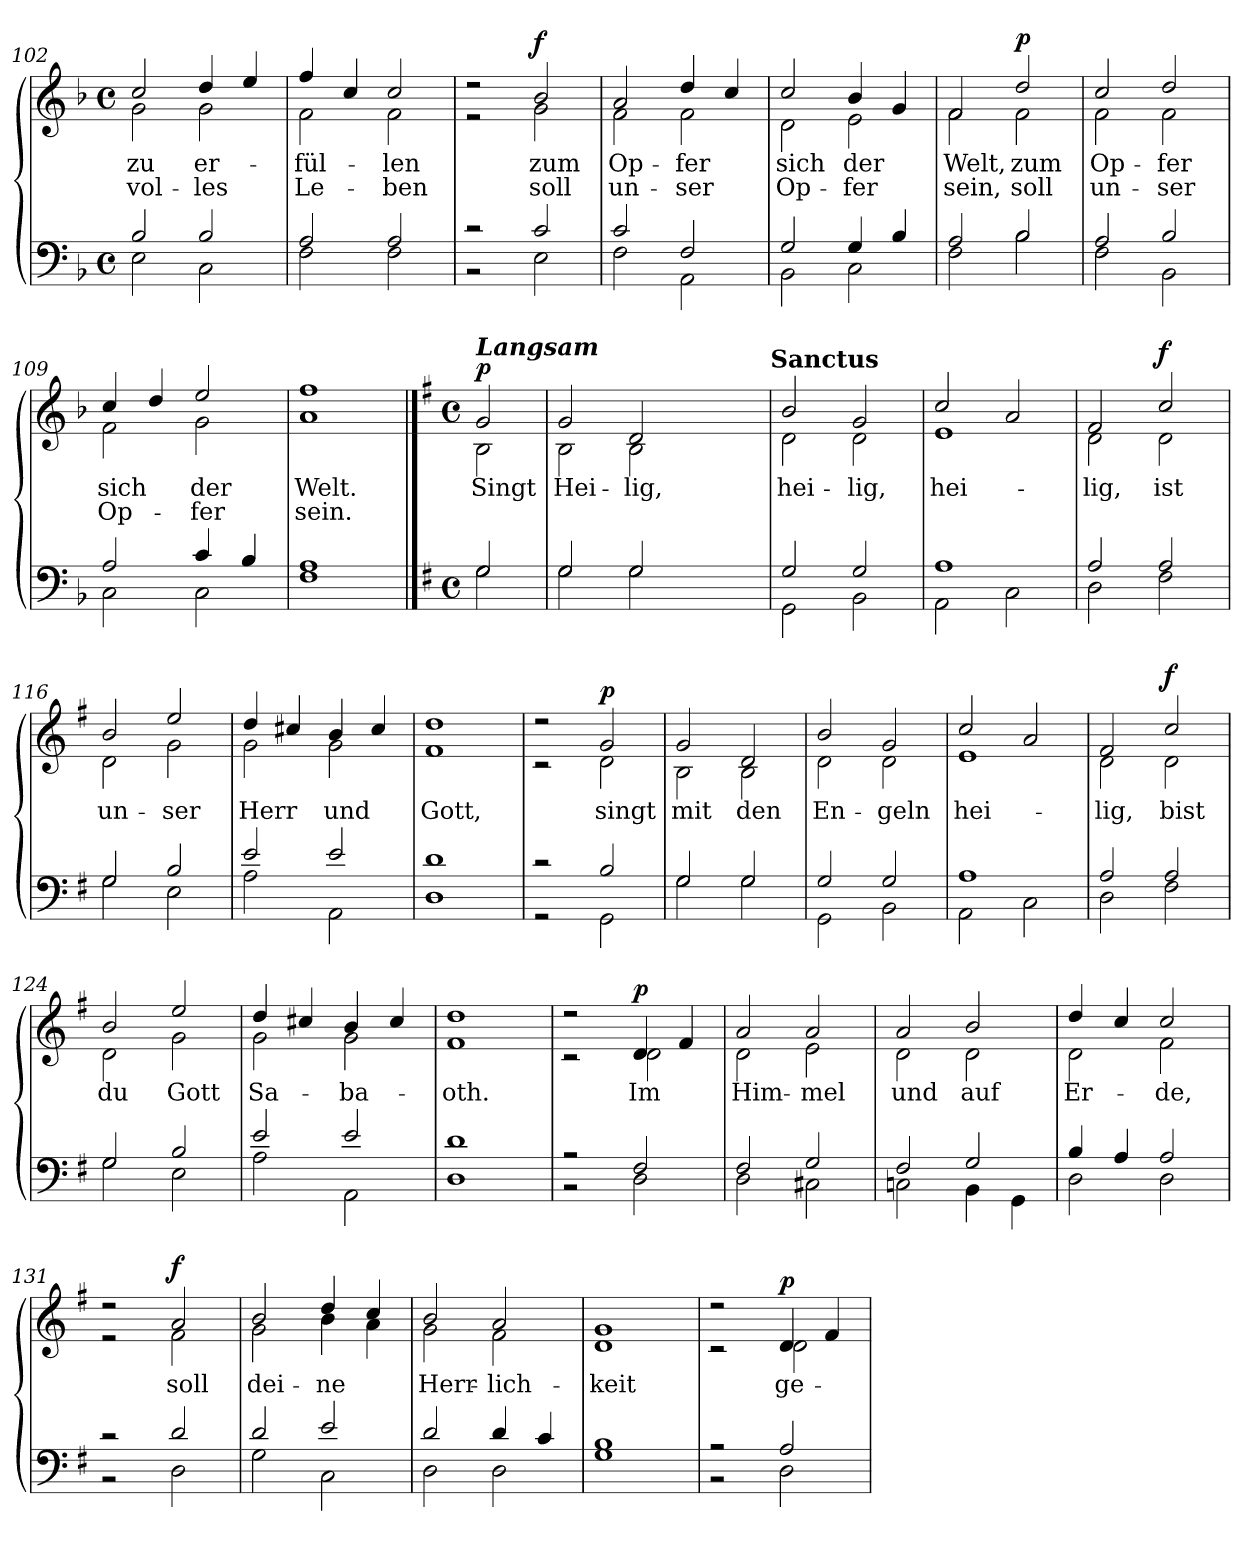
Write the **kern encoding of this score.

**kern	**kern	**text	**text	**dynam
*part1	*part1	*part1	*part1	*part1
*staff2	*staff1	*staff1	*staff1	*staff1/2
*clefF4	*clefG2	*	*	*
*k[b-]	*k[b-]	*	*	*
*F:	*F:	*	*	*
*M4/4	*M4/4	*	*	*
*met(c)	*met(c)	*	*	*
=102	=102	=102	=102	=102
*^	*	*	*	*
!	!	!	!LO:LY:b	!LO:LY:b	!
*	*	*^	*	*	*
2B-/	2E\	2cc/	2g\	zu	-vol-	.
!	!	!	!	!LO:LY:b	!LO:LY:b	!
2B-/	2C\	4dd/	2g\	er-	-les	.
.	.	4ee/	.	.	.	.
=103	=103	=103	=103	=103	=103	=103
!	!	!	!	!LO:LY:b	!LO:LY:b	!
2A/	2F\	4ff/	2f\	-fül-	Le-	.
.	.	4cc/	.	.	.	.
!	!	!	!	!LO:LY:b	!LO:LY:b	!
2A/	2F\	2cc/	2f\	-len	-ben	.
=104	=104	=104	=104	=104	=104	=104
2r	2r	2r	2r	.	.	.
!	!	!	!	!LO:LY:b	!LO:LY:b	!LO:DY:a
2c/	2E\	2b-/	2g\	zum	soll	f
!!LO:LB:g=z	!!
=105	=105	=105	=105	=105	=105	=105
!	!	!	!	!LO:LY:b	!LO:LY:b	!
2c/	2F\	2a/	2f\	Op-	un-	.
!	!	!	!	!LO:LY:b	!LO:LY:b	!
2F/	2AA\	4dd/	2f\	-fer	-ser	.
.	.	4cc/	.	.	.	.
=106	=106	=106	=106	=106	=106	=106
!	!	!	!	!LO:LY:b	!LO:LY:b	!
2G/	2BB-\	2cc/	2d\	sich	Op-	.
!	!	!	!	!LO:LY:b	!LO:LY:b	!
4G/	2C\	4b-/	2e\	der	-fer	.
4B-/	.	4g/	.	.	.	.
=107	=107	=107	=107	=107	=107	=107
!	!	!	!	!LO:LY:b	!LO:LY:b	!
2A/	2F\	2f/	2f\	Welt,	sein,	.
!	!	!	!	!LO:LY:b	!LO:LY:b	!LO:DY:a
2B-/	2B-\	2dd/	2f\	zum	soll	p
=108	=108	=108	=108	=108	=108	=108
!	!	!	!	!LO:LY:b	!LO:LY:b	!
2A/	2F\	2cc/	2f\	Op-	un-	.
!	!	!	!	!LO:LY:b	!LO:LY:b	!
2B-/	2BB-\	2dd/	2f\	-fer	-ser	.
=109	=109	=109	=109	=109	=109	=109
!	!	!	!	!LO:LY:b	!LO:LY:b	!
2A/	2C\	4cc/	2f\	sich	Op-	.
.	.	4dd/	.	.	.	.
!	!	!	!	!LO:LY:b	!LO:LY:b	!
4c/	2C\	2ee/	2g\	der	-fer	.
4B-/	.	.	.	.	.	.
=110	=110	=110	=110	=110	=110	=110
!	!	!	!	!LO:LY:b	!LO:LY:b	!
1A	1F	1ff	1a	Welt.	sein.	.
!!LO:LB:g=z	!!
==111	==111	==111	==111	==111	==111	==111
*k[f#]	*	*k[f#]	*	*	*	*
*G:	*	*G:	*	*	*	*
*M4/4	*	*M4/4	*	*	*	*
*met(c)	*	*met(c)	*	*	*	*
!	!	!LO:TX:a:Bi:t=Langsam	!	!	!	!
!	!	!	!	!LO:LY:b	!	!LO:DY:a
2G/	2G\	2g/	2B\	Singt	.	p
=112	=112	=112	=112	=112	=112	=112
!	!	!	!	!LO:LY:b	!	!
2G/	2G\	2g/	2B\	Hei-	.	.
!	!	!	!	!LO:LY:b	!	!
2G/	2G\	2d/	2B\	-lig,	.	.
2ryy	2ryy	2ryy	2ryy	.	.	.
!	!	!	!LO:TX:a:B:t=Sanctus	!	!	!
=113	=113	=113	=113	=113	=113	=113
!	!	!	!	!LO:LY:b	!	!
2G/	2GG\	2b/	2d\	hei-	.	.
!	!	!	!	!LO:LY:b	!	!
2G/	2BB\	2g/	2d\	-lig,	.	.
=114	=114	=114	=114	=114	=114	=114
!	!	!	!	!LO:LY:b	!	!
1A	2AA\	2cc/	1e	hei-	.	.
.	2C\	2a/	.	.	.	.
=115	=115	=115	=115	=115	=115	=115
!	!	!	!	!LO:LY:b	!	!
2A/	2D\	2f#/	2d\	-lig,	.	.
!	!	!	!	!LO:LY:b	!	!LO:DY:a
2A/	2F#\	2cc/	2d\	ist	.	f
=116	=116	=116	=116	=116	=116	=116
!	!	!	!	!LO:LY:b	!	!
2G/	2G\	2b/	2d\	un-	.	.
!	!	!	!	!LO:LY:b	!	!
2B/	2E\	2ee/	2g\	-ser	.	.
!!LO:PB:g=z	!!
=117	=117	=117	=117	=117	=117	=117
!	!	!	!	!LO:LY:b	!	!
2e/	2A\	4dd/	2g\	Herr	.	.
.	.	4cc#X/	.	.	.	.
!	!	!	!	!LO:LY:b	!	!
2e/	2AA\	4b/	2g\	und	.	.
.	.	4cc#/	.	.	.	.
=118	=118	=118	=118	=118	=118	=118
!	!	!	!	!LO:LY:b	!	!
1d	1D	1dd	1f#	Gott,	.	.
=119	=119	=119	=119	=119	=119	=119
2r	2r	2r	2r	.	.	.
!	!	!	!	!LO:LY:b	!	!LO:DY:a
2B/	2GG\	2g/	2d\	singt	.	p
=120	=120	=120	=120	=120	=120	=120
!	!	!	!	!LO:LY:b	!	!
2G/	2G\	2g/	2B\	mit	.	.
!	!	!	!	!LO:LY:b	!	!
2G/	2G\	2d/	2B\	den	.	.
=121	=121	=121	=121	=121	=121	=121
!	!	!	!	!LO:LY:b	!	!
2G/	2GG\	2b/	2d\	En-	.	.
!	!	!	!	!LO:LY:b	!	!
2G/	2BB\	2g/	2d\	-geln	.	.
!!LO:LB:g=z	!!
=122	=122	=122	=122	=122	=122	=122
!	!	!	!	!LO:LY:b	!	!
1A	2AA\	2cc/	1e	hei-	.	.
.	2C\	2a/	.	.	.	.
=123	=123	=123	=123	=123	=123	=123
!	!	!	!	!LO:LY:b	!	!
2A/	2D\	2f#/	2d\	-lig,	.	.
!	!	!	!	!LO:LY:b	!	!LO:DY:a
2A/	2F#\	2cc/	2d\	bist	.	f
=124	=124	=124	=124	=124	=124	=124
!	!	!	!	!LO:LY:b	!	!
2G/	2G\	2b/	2d\	du	.	.
!	!	!	!	!LO:LY:b	!	!
2B/	2E\	2ee/	2g\	Gott	.	.
=125	=125	=125	=125	=125	=125	=125
!	!	!	!	!LO:LY:b	!	!
2e/	2A\	4dd/	2g\	Sa-	.	.
.	.	4cc#X/	.	.	.	.
!	!	!	!	!LO:LY:b	!	!
2e/	2AA\	4b/	2g\	-ba-	.	.
.	.	4cc#/	.	.	.	.
=126	=126	=126	=126	=126	=126	=126
!	!	!	!	!LO:LY:b	!	!
1d	1D	1dd	1f#	-oth.	.	.
=127	=127	=127	=127	=127	=127	=127
2r	2r	2r	2r	.	.	.
!	!	!	!	!LO:LY:b	!	!LO:DY:a
2F#/	2D\	4d/	2d\	Im	.	p
.	.	4f#/	.	.	.	.
!!LO:LB:g=z	!!
=128	=128	=128	=128	=128	=128	=128
!	!	!	!	!LO:LY:b	!	!
2F#/	2D\	2a/	2d\	Him-	.	.
!	!	!	!	!LO:LY:b	!	!
2G/	2C#X\	2a/	2e\	-mel	.	.
=129	=129	=129	=129	=129	=129	=129
!	!	!	!	!LO:LY:b	!	!
2F#/	2Cn\	2a/	2d\	und	.	.
!	!	!	!	!LO:LY:b	!	!
2G/	4BB\	2b/	2d\	auf	.	.
.	4GG\	.	.	.	.	.
=130	=130	=130	=130	=130	=130	=130
!	!	!	!	!LO:LY:b	!	!
4B/	2D\	4dd/	2d\	Er-	.	.
4A/	.	4cc/	.	.	.	.
!	!	!	!	!LO:LY:b	!	!
2A/	2D\	2cc/	2f#\	-de,	.	.
=131	=131	=131	=131	=131	=131	=131
2r	2r	2r	2r	.	.	.
!	!	!	!	!LO:LY:b	!	!LO:DY:a
2d/	2D\	2a/	2f#\	soll	.	f
=132	=132	=132	=132	=132	=132	=132
!	!	!	!	!LO:LY:b	!	!
2d/	2G\	2b/	2g\	dei-	.	.
!	!	!	!	!LO:LY:b	!	!
2e/	2C\	4dd/	4b\	-ne	.	.
.	.	4cc/	4a\	.	.	.
=133	=133	=133	=133	=133	=133	=133
!	!	!	!	!LO:LY:b	!	!
2d/	2D\	2b/	2g\	Herr-	.	.
!	!	!	!	!LO:LY:b	!	!
4d/	2D\	2a/	2f#\	-lich-	.	.
4c/	.	.	.	.	.	.
!!LO:LB:g=z	!!
=134	=134	=134	=134	=134	=134	=134
!	!	!	!	!LO:LY:b	!	!
1B	1G	1g	1d	-keit	.	.
=135	=135	=135	=135	=135	=135	=135
2r	2r	2r	2r	.	.	.
!	!	!	!	!LO:LY:b	!	!LO:DY:a
2A/	2D\	4d/	2d\	ge-	.	p
.	.	4f#/	.	.	.	.
*v	*v	*	*	*	*	*
*	*v	*v	*	*	*
=	=	=	=	=
*-	*-	*-	*-	*-
